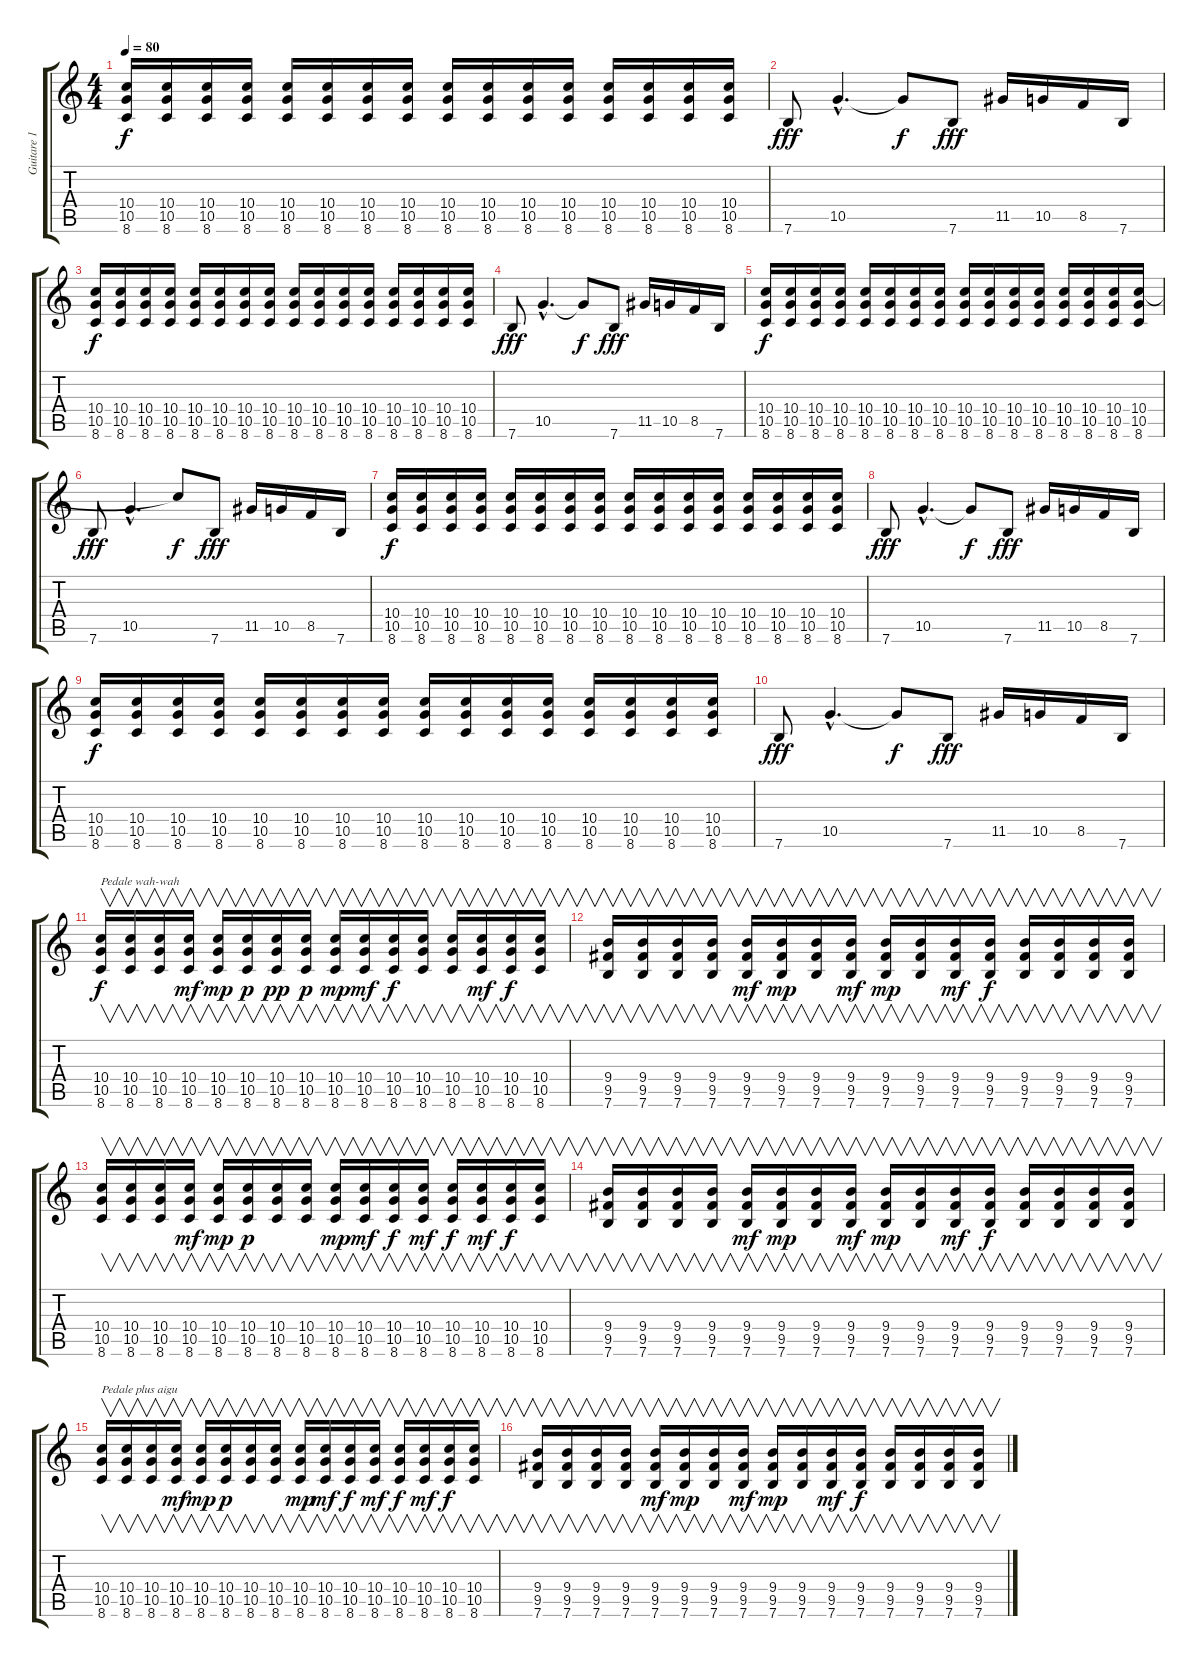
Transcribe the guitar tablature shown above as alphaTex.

\track ("Guitare 1 Saturé (avec wah-wah)" "Guitare 1 ") {instrument overdrivenguitar}
\staff {score tabs}
\tuning (E4 B3 G3 D3 A2 E2) {hide}
\ts (4 4)
\tempo 80
\clef g2
\ks c
(10.4 10.5 8.6).16{dy f} (10.4 10.5 8.6).16 (10.4 10.5 8.6).16 (10.4 10.5 8.6).16 (10.4 10.5 8.6).16 (10.4 10.5 8.6).16 (10.4 10.5 8.6).16 (10.4 10.5 8.6).16 (10.4 10.5 8.6).16 (10.4 10.5 8.6).16 (10.4 10.5 8.6).16 (10.4 10.5 8.6).16 (10.4 10.5 8.6).16 (10.4 10.5 8.6).16 (10.4 10.5 8.6).16 (10.4 10.5 8.6).16 |
7.6.8{dy fff} 10.5{hac}.4{d} 10.5{t}.8{dy f} 7.6.8{dy fff} 11.5.16 10.5.16 8.5.16 7.6.16 |
(10.4 10.5 8.6).16{dy f} (10.4 10.5 8.6).16 (10.4 10.5 8.6).16 (10.4 10.5 8.6).16 (10.4 10.5 8.6).16 (10.4 10.5 8.6).16 (10.4 10.5 8.6).16 (10.4 10.5 8.6).16 (10.4 10.5 8.6).16 (10.4 10.5 8.6).16 (10.4 10.5 8.6).16 (10.4 10.5 8.6).16 (10.4 10.5 8.6).16 (10.4 10.5 8.6).16 (10.4 10.5 8.6).16 (10.4 10.5 8.6).16 |
7.6.8{dy fff} 10.5{hac}.4{d} 10.5{t}.8{dy f} 7.6.8{dy fff} 11.5.16 10.5.16 8.5.16 7.6.16 |
(10.4 10.5 8.6).16{dy f} (10.4 10.5 8.6).16 (10.4 10.5 8.6).16 (10.4 10.5 8.6).16 (10.4 10.5 8.6).16 (10.4 10.5 8.6).16 (10.4 10.5 8.6).16 (10.4 10.5 8.6).16 (10.4 10.5 8.6).16 (10.4 10.5 8.6).16 (10.4 10.5 8.6).16 (10.4 10.5 8.6).16 (10.4 10.5 8.6).16 (10.4 10.5 8.6).16 (10.4 10.5 8.6).16 (10.4 10.5 8.6).16 |
7.6.8{dy fff} 10.5{hac}.4{d} 10.4{t}.8{dy f} 7.6.8{dy fff} 11.5.16 10.5.16 8.5.16 7.6.16 |
(10.4 10.5 8.6).16{dy f} (10.4 10.5 8.6).16 (10.4 10.5 8.6).16 (10.4 10.5 8.6).16 (10.4 10.5 8.6).16 (10.4 10.5 8.6).16 (10.4 10.5 8.6).16 (10.4 10.5 8.6).16 (10.4 10.5 8.6).16 (10.4 10.5 8.6).16 (10.4 10.5 8.6).16 (10.4 10.5 8.6).16 (10.4 10.5 8.6).16 (10.4 10.5 8.6).16 (10.4 10.5 8.6).16 (10.4 10.5 8.6).16 |
7.6.8{dy fff} 10.5{hac}.4{d} 10.5{t}.8{dy f} 7.6.8{dy fff} 11.5.16 10.5.16 8.5.16 7.6.16 |
(10.4 10.5 8.6).16{dy f} (10.4 10.5 8.6).16 (10.4 10.5 8.6).16 (10.4 10.5 8.6).16 (10.4 10.5 8.6).16 (10.4 10.5 8.6).16 (10.4 10.5 8.6).16 (10.4 10.5 8.6).16 (10.4 10.5 8.6).16 (10.4 10.5 8.6).16 (10.4 10.5 8.6).16 (10.4 10.5 8.6).16 (10.4 10.5 8.6).16 (10.4 10.5 8.6).16 (10.4 10.5 8.6).16 (10.4 10.5 8.6).16 |
7.6.8{dy fff} 10.5{hac}.4{d} 10.5{t}.8{dy f} 7.6.8{dy fff} 11.5.16 10.5.16 8.5.16 7.6.16 |
(10.4 10.5 8.6).16{v txt "Pedale wah-wah" dy f} (10.4 10.5 8.6).16{v} (10.4 10.5 8.6).16{v} (10.4 10.5 8.6).16{v dy mf} (10.4 10.5 8.6).16{v dy mp} (10.4 10.5 8.6).16{v dy p} (10.4 10.5 8.6).16{v dy pp} (10.4 10.5 8.6).16{v dy p} (10.4 10.5 8.6).16{v dy mp} (10.4 10.5 8.6).16{v dy mf} (10.4 10.5 8.6).16{v dy f} (10.4 10.5 8.6).16{v} (10.4 10.5 8.6).16{v} (10.4 10.5 8.6).16{v dy mf} (10.4 10.5 8.6).16{v dy f} (10.4 10.5 8.6).16{v} |
(9.4 9.5 7.6).16{v} (9.4 9.5 7.6).16{v} (9.4 9.5 7.6).16{v} (9.4 9.5 7.6).16{v} (9.4 9.5 7.6).16{v dy mf} (9.4 9.5 7.6).16{v dy mp} (9.4 9.5 7.6).16{v} (9.4 9.5 7.6).16{v dy mf} (9.4 9.5 7.6).16{v dy mp} (9.4 9.5 7.6).16{v} (9.4 9.5 7.6).16{v dy mf} (9.4 9.5 7.6).16{v dy f} (9.4 9.5 7.6).16{v} (9.4 9.5 7.6).16{v} (9.4 9.5 7.6).16{v} (9.4 9.5 7.6).16{v} |
(10.4 10.5 8.6).16{v} (10.4 10.5 8.6).16{v} (10.4 10.5 8.6).16{v} (10.4 10.5 8.6).16{v dy mf} (10.4 10.5 8.6).16{v dy mp} (10.4 10.5 8.6).16{v dy p} (10.4 10.5 8.6).16{v} (10.4 10.5 8.6).16{v} (10.4 10.5 8.6).16{v dy mp} (10.4 10.5 8.6).16{v dy mf} (10.4 10.5 8.6).16{v dy f} (10.4 10.5 8.6).16{v dy mf} (10.4 10.5 8.6).16{v dy f} (10.4 10.5 8.6).16{v dy mf} (10.4 10.5 8.6).16{v dy f} (10.4 10.5 8.6).16{v} |
(9.4 9.5 7.6).16{v} (9.4 9.5 7.6).16{v} (9.4 9.5 7.6).16{v} (9.4 9.5 7.6).16{v} (9.4 9.5 7.6).16{v dy mf} (9.4 9.5 7.6).16{v dy mp} (9.4 9.5 7.6).16{v} (9.4 9.5 7.6).16{v dy mf} (9.4 9.5 7.6).16{v dy mp} (9.4 9.5 7.6).16{v} (9.4 9.5 7.6).16{v dy mf} (9.4 9.5 7.6).16{v dy f} (9.4 9.5 7.6).16{v} (9.4 9.5 7.6).16{v} (9.4 9.5 7.6).16{v} (9.4 9.5 7.6).16{v} |
(10.4 10.5 8.6).16{v txt "Pedale plus aigu"} (10.4 10.5 8.6).16{v} (10.4 10.5 8.6).16{v} (10.4 10.5 8.6).16{v dy mf} (10.4 10.5 8.6).16{v dy mp} (10.4 10.5 8.6).16{v dy p} (10.4 10.5 8.6).16{v} (10.4 10.5 8.6).16{v} (10.4 10.5 8.6).16{v dy mp} (10.4 10.5 8.6).16{v dy mf} (10.4 10.5 8.6).16{v dy f} (10.4 10.5 8.6).16{v dy mf} (10.4 10.5 8.6).16{v dy f} (10.4 10.5 8.6).16{v dy mf} (10.4 10.5 8.6).16{v dy f} (10.4 10.5 8.6).16{v} |
(9.4 9.5 7.6).16{v} (9.4 9.5 7.6).16{v} (9.4 9.5 7.6).16{v} (9.4 9.5 7.6).16{v} (9.4 9.5 7.6).16{v dy mf} (9.4 9.5 7.6).16{v dy mp} (9.4 9.5 7.6).16{v} (9.4 9.5 7.6).16{v dy mf} (9.4 9.5 7.6).16{v dy mp} (9.4 9.5 7.6).16{v} (9.4 9.5 7.6).16{v dy mf} (9.4 9.5 7.6).16{v dy f} (9.4 9.5 7.6).16{v} (9.4 9.5 7.6).16{v} (9.4 9.5 7.6).16{v} (9.4 9.5 7.6).16{v}
